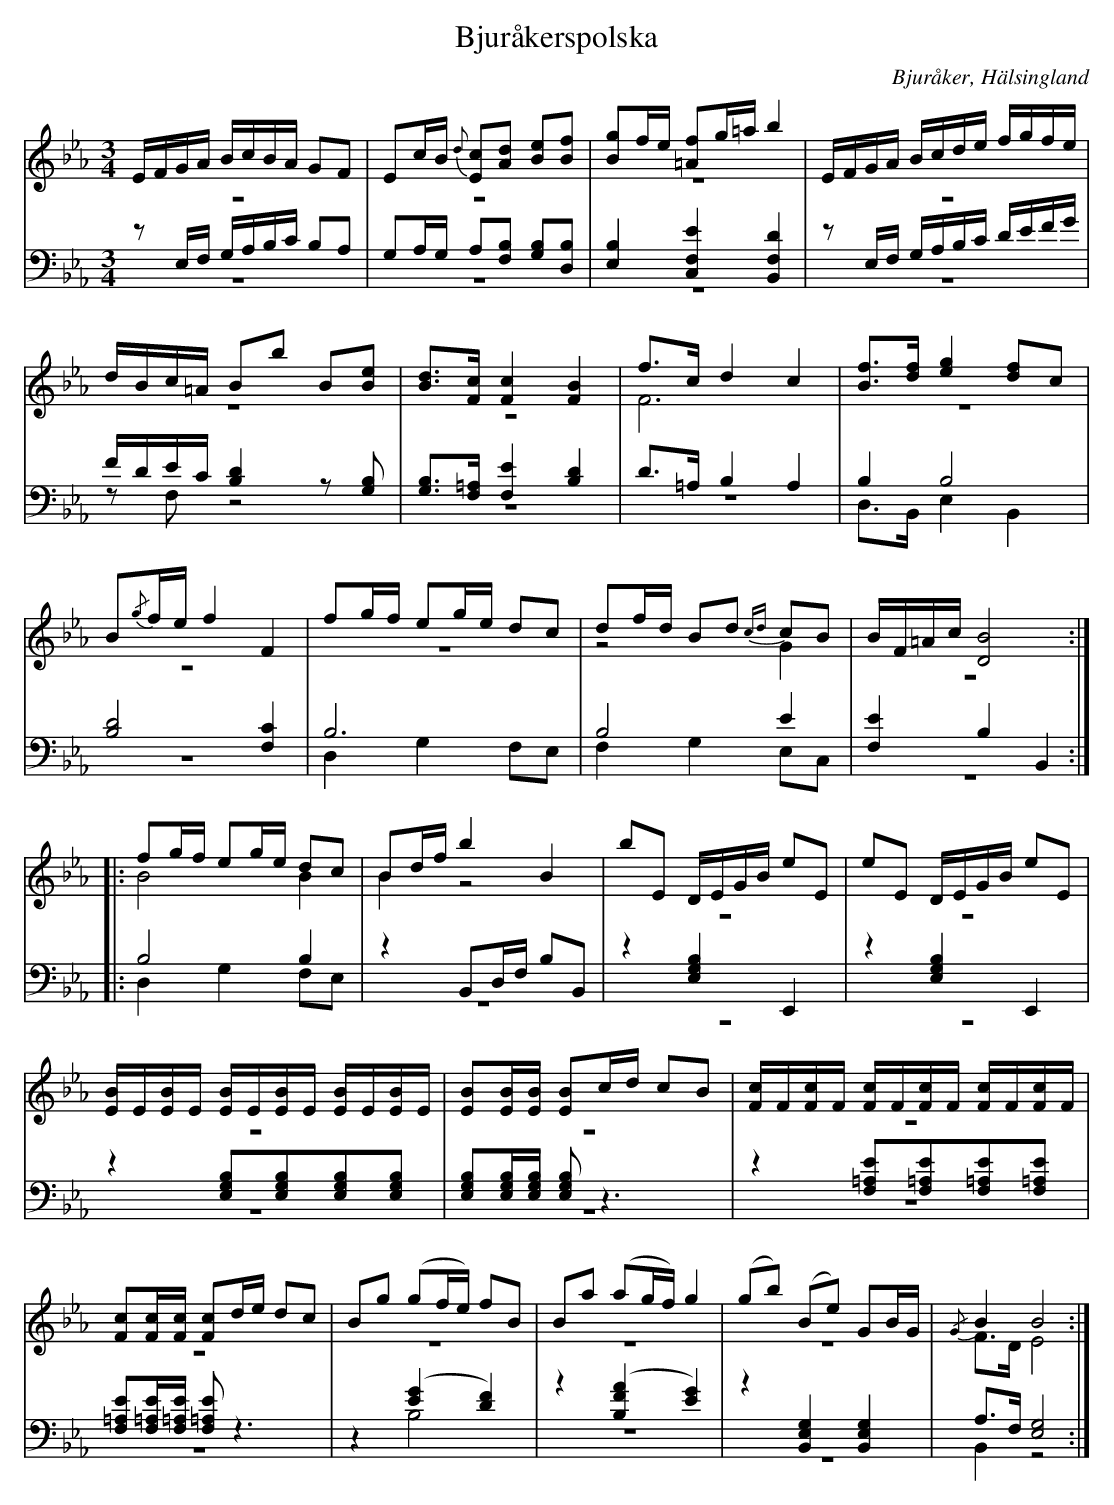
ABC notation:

X:1
T: Bjuråkerspolska
O: Bjuråker, Hälsingland
M: 3/4
L: 1/8
K: Eb
V:1
V:2 merge
V:3
V:4 merge
V:1
E/F/G/A/ B/c/B/A/ GF|Ec/B/ {d}[Ec][Ad] [Be][Bf]|[Bg]f/e/ [=Af]g/=a/ b2|E/F/G/A/ B/c/d/e/ f/g/f/e/|
d/B/c/=A/ Bb B[Be]|[Bd]>[Fc] [F2c2] [F2B2]|f>c d2 c2|[Bf]>[df] [e2g2] [df]c|
B{/g}f/e/ f2 F2|fg/f/ eg/e/ dc|df/d/ Bd {cd}cB|B/F/=A/c/ [D4B4]:|
|:fg/f/ eg/e/ dc|Bd/f/ b2 B2|bE D/E/G/B/ eE|eE D/E/G/B/ eE|
[E/B/]E/[E/B/]E/ [E/B/]E/[E/B/]E/ [E/B/]E/[E/B/]E/|[EB][E/B/][E/B/] [EB]c/d/ cB|[F/c/]F/[F/c/]F/ [F/c/]F/[F/c/]F/ [F/c/]F/[F/c/]F/|[Fc][F/c/][F/c/] [Fc]d/e/ dc|Bg (gf/e/) fB|Ba (ag/f/) g2|(gb) (Be) GB/G/|{/G}B2 B4:|
V:2
z6|z6|z6|z6|
z6|z6|F6|z6|
z6|z6|z4 G2|z6:|
|:B4 B2|B2 z4|z6|z6|
z6|z6|z6|z6|
z6|z6|z6|F>D E4:|
V:3 clef=bass
zE,/F,/ G,/A,/B,/C/ B,A,|G,A,/G,/ A,[F,B,] [G,B,][D,B,]|[E,2B,2] [C,2F,2E2] [B,,2F,2D2]|zE,/F,/ G,/A,/B,/C/ D/E/F/G/|
F/D/E/C/ [B,2D2]z[G,B,]|[G,B,]>[F,=A,] [F,2E2] [B,2D2]|D>=A, B,2 A,2|B,2 B,4|
[B,4D4] [F,2C2]|B,6|B,4 E2|[F,2E2] B,2 B,,2:|
|:B,4 B,2|z2 B,,D,/F,/ B,B,,|z2 [E,2G,2B,2] E,,2|z2 [E,2G,2B,2] E,,2|
z2 [E,G,B,][E,G,B,][E,G,B,][E,G,B,]|[E,G,B,][E,/G,/B,/][E,/G,/B,/] [E,G,B,] z3|z2 [F,=A,E][F,=A,E][F,=A,E][F,=A,E]|[F,=A,E][F,/=A,/E/][F,/=A,/E/] [F,=A,E] z3|
z2 ([E2G2] [D2F2])|z2 ([B,2F2A2] [E2G2])|z2 [B,,2E,2G,2] [B,,2E,2G,2]|A,>F, [E,4G,4]:|
V:4  clef=bass
z6|z6|z6|z6|
zF, z4|z6|z6|D,>B,, E,2 B,,2|
z6|D,2 G,2 F,E,|F,2 G,2 E,C,|z6:|
|:D,2 G,2 F,E,|z6|z6|z6|
z6|z6|z6|z6|
z2 B,4|z6|z6|B,,2 z4:|
